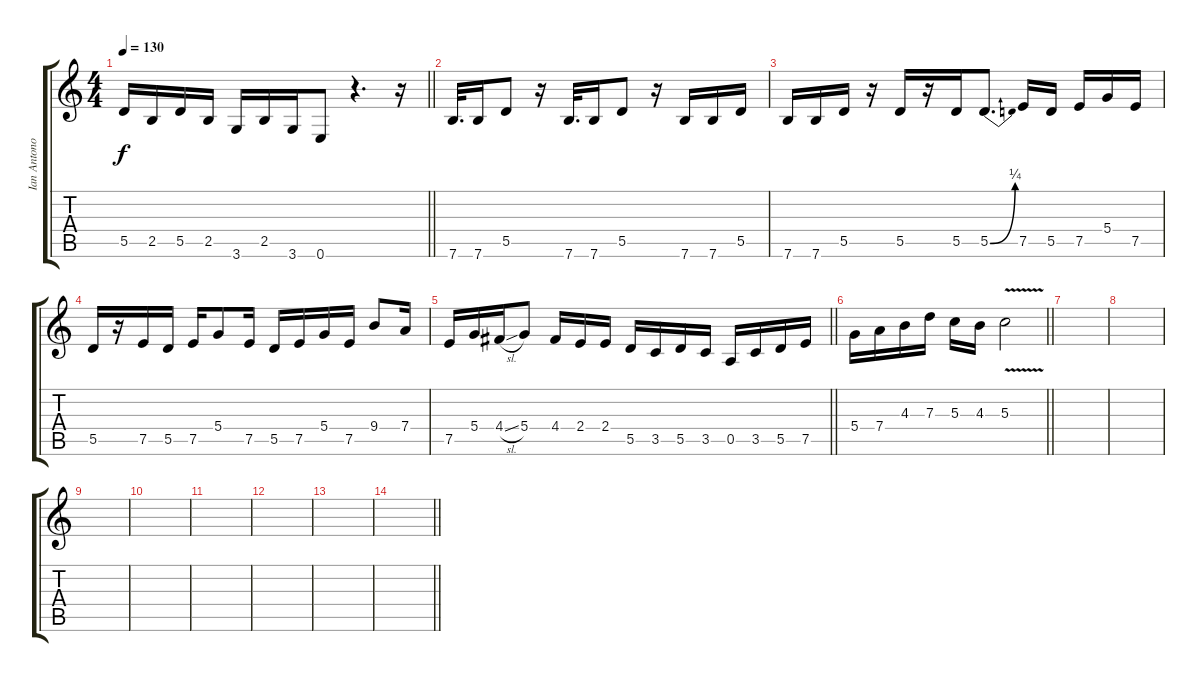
\track ("Ian Antono" "Ian Antono") {instrument electricguitarclean}
\staff {score tabs}
\tuning (E4 B3 G3 D3 A2 E2) {hide}
\ts (4 4)
\tempo 130
\clef g2
\barLineRight lightlight
\ks c
5.5.16{dy f} 2.5.16 5.5.16 2.5.16 3.6.16 2.5.16 3.6.16 0.6.8 r.4{d} r.16 |
7.6.32{d} 7.6.16 5.5.8 r.16 7.6.32{d} 7.6.16 5.5.8 r.16 7.6.16 7.6.16 5.5.16 |
7.6.16 7.6.16 5.5.16 r.16 5.5.16 r.16 5.5.16 5.5{be (bend 0 0 60 1)}.8{d} 7.5.16 5.5.16 7.5.16 5.4.16 7.5.16 |
5.5.16 r.16 7.5.16 5.5.16 7.5.16 5.4.8 7.5.16 5.5.16 7.5.16 5.4.16 7.5.16 9.4.8 7.4.16 |
\barLineRight lightlight
7.5.16 5.4.16 4.4{sl}.16 5.4.8 4.4.16 2.4.16 2.4.16 5.5.16 3.5.16 5.5.16 3.5.16 0.5.16 3.5.16 5.5.16 7.5.16 |
\barLineRight lightlight
5.4.16 7.4.16 4.3.16 7.3.16 5.3.16 4.3.16 5.3{v}.2 |
|
|
|
|
|
|
|
\barLineRight lightlight
